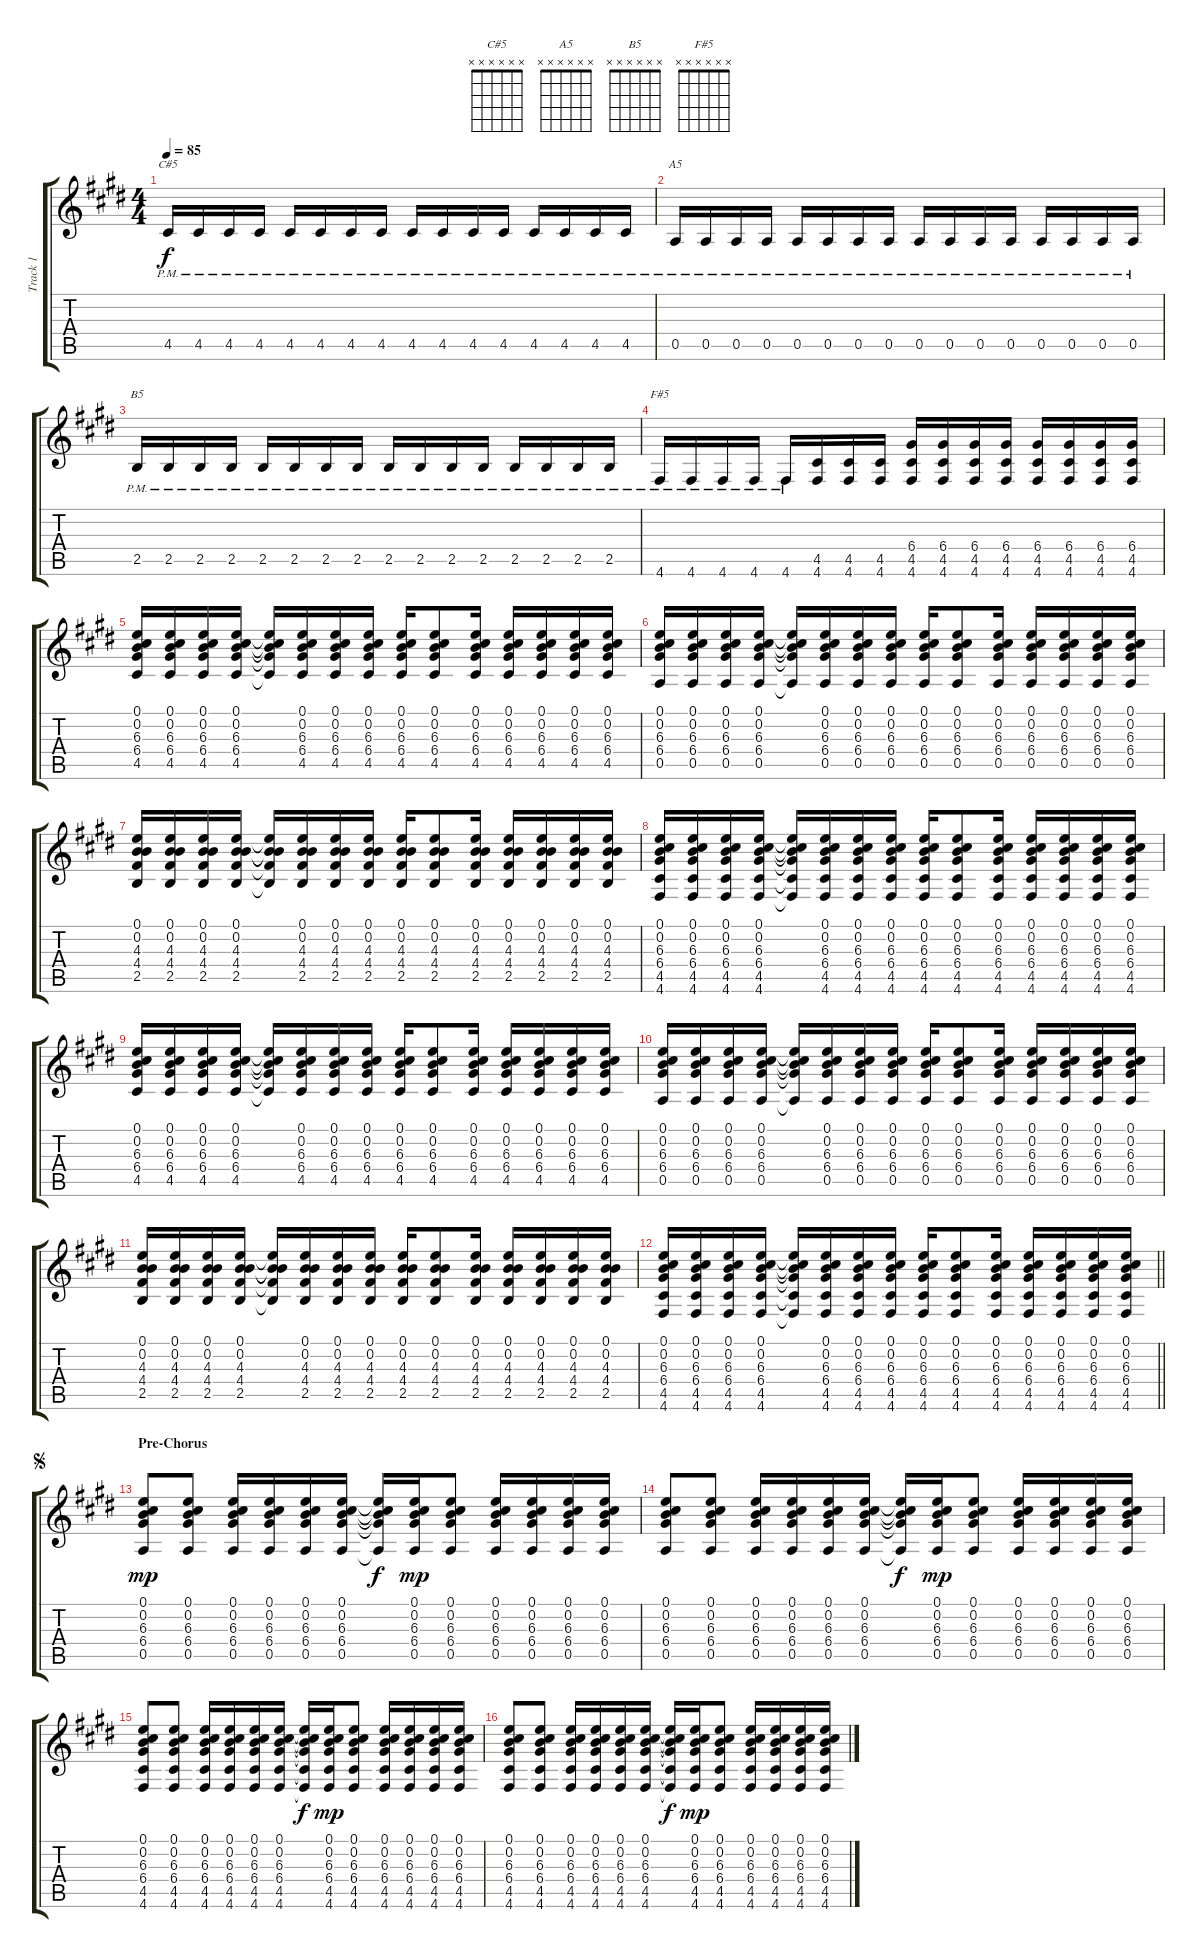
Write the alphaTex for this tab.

\track ("Track 1" "Track 1") {instrument distortionguitar}
\staff {score tabs}
\tuning (E4 B3 G3 D3 A2 D2) {hide}
\chord ("C#5" x x x x x x)
\chord ("A5" x x x x x x)
\chord ("B5" x x x x x x)
\chord ("F#5" x x x x x x)
\ts (4 4)
\tempo 85
\clef g2
\ks e
4.5{pm}.16{ch "C#5" dy f} 4.5{pm}.16 4.5{pm}.16 4.5{pm}.16 4.5{pm}.16 4.5{pm}.16 4.5{pm}.16 4.5{pm}.16 4.5{pm}.16 4.5{pm}.16 4.5{pm}.16 4.5{pm}.16 4.5{pm}.16 4.5{pm}.16 4.5{pm}.16 4.5{pm}.16 |
0.5{pm}.16{ch "A5"} 0.5{pm}.16 0.5{pm}.16 0.5{pm}.16 0.5{pm}.16 0.5{pm}.16 0.5{pm}.16 0.5{pm}.16 0.5{pm}.16 0.5{pm}.16 0.5{pm}.16 0.5{pm}.16 0.5{pm}.16 0.5{pm}.16 0.5{pm}.16 0.5{pm}.16 |
2.5{pm}.16{ch "B5"} 2.5{pm}.16 2.5{pm}.16 2.5{pm}.16 2.5{pm}.16 2.5{pm}.16 2.5{pm}.16 2.5{pm}.16 2.5{pm}.16 2.5{pm}.16 2.5{pm}.16 2.5{pm}.16 2.5{pm}.16 2.5{pm}.16 2.5{pm}.16 2.5{pm}.16 |
4.6{pm}.16{ch "F#5"} 4.6{pm}.16 4.6{pm}.16 4.6{pm}.16 4.6{pm}.16 (4.5 4.6).16 (4.5 4.6).16 (4.5 4.6).16 (6.4 4.5 4.6).16 (6.4 4.5 4.6).16 (6.4 4.5 4.6).16 (6.4 4.5 4.6).16 (6.4 4.5 4.6).16 (6.4 4.5 4.6).16 (6.4 4.5 4.6).16 (6.4 4.5 4.6).16 |
(0.1 0.2 6.3 6.4 4.5).16 (0.1 0.2 6.3 6.4 4.5).16 (0.1 0.2 6.3 6.4 4.5).16 (0.1 0.2 6.3 6.4 4.5).16 (0.1{t} 0.2{t} 6.3{t} 6.4{t} 4.5{t}).16 (0.1 0.2 6.3 6.4 4.5).16 (0.1 0.2 6.3 6.4 4.5).16 (0.1 0.2 6.3 6.4 4.5).16 (0.1 0.2 6.3 6.4 4.5).16 (0.1 0.2 6.3 6.4 4.5).8 (0.1 0.2 6.3 6.4 4.5).16 (0.1 0.2 6.3 6.4 4.5).16 (0.1 0.2 6.3 6.4 4.5).16 (0.1 0.2 6.3 6.4 4.5).16 (0.1 0.2 6.3 6.4 4.5).16 |
(0.1 0.2 6.3 6.4 0.5).16 (0.1 0.2 6.3 6.4 0.5).16 (0.1 0.2 6.3 6.4 0.5).16 (0.1 0.2 6.3 6.4 0.5).16 (0.1{t} 0.2{t} 6.3{t} 6.4{t} 0.5{t}).16 (0.1 0.2 6.3 6.4 0.5).16 (0.1 0.2 6.3 6.4 0.5).16 (0.1 0.2 6.3 6.4 0.5).16 (0.1 0.2 6.3 6.4 0.5).16 (0.1 0.2 6.3 6.4 0.5).8 (0.1 0.2 6.3 6.4 0.5).16 (0.1 0.2 6.3 6.4 0.5).16 (0.1 0.2 6.3 6.4 0.5).16 (0.1 0.2 6.3 6.4 0.5).16 (0.1 0.2 6.3 6.4 0.5).16 |
(0.1 0.2 4.3 4.4 2.5).16 (0.1 0.2 4.3 4.4 2.5).16 (0.1 0.2 4.3 4.4 2.5).16 (0.1 0.2 4.3 4.4 2.5).16 (0.1{t} 0.2{t} 4.3{t} 4.4{t} 2.5{t}).16 (0.1 0.2 4.3 4.4 2.5).16 (0.1 0.2 4.3 4.4 2.5).16 (0.1 0.2 4.3 4.4 2.5).16 (0.1 0.2 4.3 4.4 2.5).16 (0.1 0.2 4.3 4.4 2.5).8 (0.1 0.2 4.3 4.4 2.5).16 (0.1 0.2 4.3 4.4 2.5).16 (0.1 0.2 4.3 4.4 2.5).16 (0.1 0.2 4.3 4.4 2.5).16 (0.1 0.2 4.3 4.4 2.5).16 |
(0.1 0.2 6.3 6.4 4.5 4.6).16 (0.1 0.2 6.3 6.4 4.5 4.6).16 (0.1 0.2 6.3 6.4 4.5 4.6).16 (0.1 0.2 6.3 6.4 4.5 4.6).16 (0.1{t} 0.2{t} 6.3{t} 6.4{t} 4.5{t} 4.6{t}).16 (0.1 0.2 6.3 6.4 4.5 4.6).16 (0.1 0.2 6.3 6.4 4.5 4.6).16 (0.1 0.2 6.3 6.4 4.5 4.6).16 (0.1 0.2 6.3 6.4 4.5 4.6).16 (0.1 0.2 6.3 6.4 4.5 4.6).8 (0.1 0.2 6.3 6.4 4.5 4.6).16 (0.1 0.2 6.3 6.4 4.5 4.6).16 (0.1 0.2 6.3 6.4 4.5 4.6).16 (0.1 0.2 6.3 6.4 4.5 4.6).16 (0.1 0.2 6.3 6.4 4.5 4.6).16 |
(0.1 0.2 6.3 6.4 4.5).16 (0.1 0.2 6.3 6.4 4.5).16 (0.1 0.2 6.3 6.4 4.5).16 (0.1 0.2 6.3 6.4 4.5).16 (0.1{t} 0.2{t} 6.3{t} 6.4{t} 4.5{t}).16 (0.1 0.2 6.3 6.4 4.5).16 (0.1 0.2 6.3 6.4 4.5).16 (0.1 0.2 6.3 6.4 4.5).16 (0.1 0.2 6.3 6.4 4.5).16 (0.1 0.2 6.3 6.4 4.5).8 (0.1 0.2 6.3 6.4 4.5).16 (0.1 0.2 6.3 6.4 4.5).16 (0.1 0.2 6.3 6.4 4.5).16 (0.1 0.2 6.3 6.4 4.5).16 (0.1 0.2 6.3 6.4 4.5).16 |
(0.1 0.2 6.3 6.4 0.5).16 (0.1 0.2 6.3 6.4 0.5).16 (0.1 0.2 6.3 6.4 0.5).16 (0.1 0.2 6.3 6.4 0.5).16 (0.1{t} 0.2{t} 6.3{t} 6.4{t} 0.5{t}).16 (0.1 0.2 6.3 6.4 0.5).16 (0.1 0.2 6.3 6.4 0.5).16 (0.1 0.2 6.3 6.4 0.5).16 (0.1 0.2 6.3 6.4 0.5).16 (0.1 0.2 6.3 6.4 0.5).8 (0.1 0.2 6.3 6.4 0.5).16 (0.1 0.2 6.3 6.4 0.5).16 (0.1 0.2 6.3 6.4 0.5).16 (0.1 0.2 6.3 6.4 0.5).16 (0.1 0.2 6.3 6.4 0.5).16 |
(0.1 0.2 4.3 4.4 2.5).16 (0.1 0.2 4.3 4.4 2.5).16 (0.1 0.2 4.3 4.4 2.5).16 (0.1 0.2 4.3 4.4 2.5).16 (0.1{t} 0.2{t} 4.3{t} 4.4{t} 2.5{t}).16 (0.1 0.2 4.3 4.4 2.5).16 (0.1 0.2 4.3 4.4 2.5).16 (0.1 0.2 4.3 4.4 2.5).16 (0.1 0.2 4.3 4.4 2.5).16 (0.1 0.2 4.3 4.4 2.5).8 (0.1 0.2 4.3 4.4 2.5).16 (0.1 0.2 4.3 4.4 2.5).16 (0.1 0.2 4.3 4.4 2.5).16 (0.1 0.2 4.3 4.4 2.5).16 (0.1 0.2 4.3 4.4 2.5).16 |
\barLineRight lightlight
(0.1 0.2 6.3 6.4 4.5 4.6).16 (0.1 0.2 6.3 6.4 4.5 4.6).16 (0.1 0.2 6.3 6.4 4.5 4.6).16 (0.1 0.2 6.3 6.4 4.5 4.6).16 (0.1{t} 0.2{t} 6.3{t} 6.4{t} 4.5{t} 4.6{t}).16 (0.1 0.2 6.3 6.4 4.5 4.6).16 (0.1 0.2 6.3 6.4 4.5 4.6).16 (0.1 0.2 6.3 6.4 4.5 4.6).16 (0.1 0.2 6.3 6.4 4.5 4.6).16 (0.1 0.2 6.3 6.4 4.5 4.6).8 (0.1 0.2 6.3 6.4 4.5 4.6).16 (0.1 0.2 6.3 6.4 4.5 4.6).16 (0.1 0.2 6.3 6.4 4.5 4.6).16 (0.1 0.2 6.3 6.4 4.5 4.6).16 (0.1 0.2 6.3 6.4 4.5 4.6).16 |
\section ("" "Pre-Chorus")
\jump segno
(0.1 0.2 6.3 6.4 0.5).8{dy mp} (0.1 0.2 6.3 6.4 0.5).8 (0.1 0.2 6.3 6.4 0.5).16 (0.1 0.2 6.3 6.4 0.5).16 (0.1 0.2 6.3 6.4 0.5).16 (0.1 0.2 6.3 6.4 0.5).16 (0.1{t} 0.2{t} 6.3{t} 6.4{t} 0.5{t}).16{dy f} (0.1 0.2 6.3 6.4 0.5).16{dy mp} (0.1 0.2 6.3 6.4 0.5).8 (0.1 0.2 6.3 6.4 0.5).16 (0.1 0.2 6.3 6.4 0.5).16 (0.1 0.2 6.3 6.4 0.5).16 (0.1 0.2 6.3 6.4 0.5).16 |
(0.1 0.2 6.3 6.4 0.5).8 (0.1 0.2 6.3 6.4 0.5).8 (0.1 0.2 6.3 6.4 0.5).16 (0.1 0.2 6.3 6.4 0.5).16 (0.1 0.2 6.3 6.4 0.5).16 (0.1 0.2 6.3 6.4 0.5).16 (0.1{t} 0.2{t} 6.3{t} 6.4{t} 0.5{t}).16{dy f} (0.1 0.2 6.3 6.4 0.5).16{dy mp} (0.1 0.2 6.3 6.4 0.5).8 (0.1 0.2 6.3 6.4 0.5).16 (0.1 0.2 6.3 6.4 0.5).16 (0.1 0.2 6.3 6.4 0.5).16 (0.1 0.2 6.3 6.4 0.5).16 |
(0.1 0.2 6.3 6.4 4.5 4.6).8 (0.1 0.2 6.3 6.4 4.5 4.6).8 (0.1 0.2 6.3 6.4 4.5 4.6).16 (0.1 0.2 6.3 6.4 4.5 4.6).16 (0.1 0.2 6.3 6.4 4.5 4.6).16 (0.1 0.2 6.3 6.4 4.5 4.6).16 (0.1{t} 0.2{t} 6.3{t} 6.4{t} 4.5{t} 4.6{t}).16{dy f} (0.1 0.2 6.3 6.4 4.5 4.6).16{dy mp} (0.1 0.2 6.3 6.4 4.5 4.6).8 (0.1 0.2 6.3 6.4 4.5 4.6).16 (0.1 0.2 6.3 6.4 4.5 4.6).16 (0.1 0.2 6.3 6.4 4.5 4.6).16 (0.1 0.2 6.3 6.4 4.5 4.6).16 |
(0.1 0.2 6.3 6.4 4.5 4.6).8 (0.1 0.2 6.3 6.4 4.5 4.6).8 (0.1 0.2 6.3 6.4 4.5 4.6).16 (0.1 0.2 6.3 6.4 4.5 4.6).16 (0.1 0.2 6.3 6.4 4.5 4.6).16 (0.1 0.2 6.3 6.4 4.5 4.6).16 (0.1{t} 0.2{t} 6.3{t} 6.4{t} 4.5{t} 4.6{t}).16{dy f} (0.1 0.2 6.3 6.4 4.5 4.6).16{dy mp} (0.1 0.2 6.3 6.4 4.5 4.6).8 (0.1 0.2 6.3 6.4 4.5 4.6).16 (0.1 0.2 6.3 6.4 4.5 4.6).16 (0.1 0.2 6.3 6.4 4.5 4.6).16 (0.1 0.2 6.3 6.4 4.5 4.6).16
